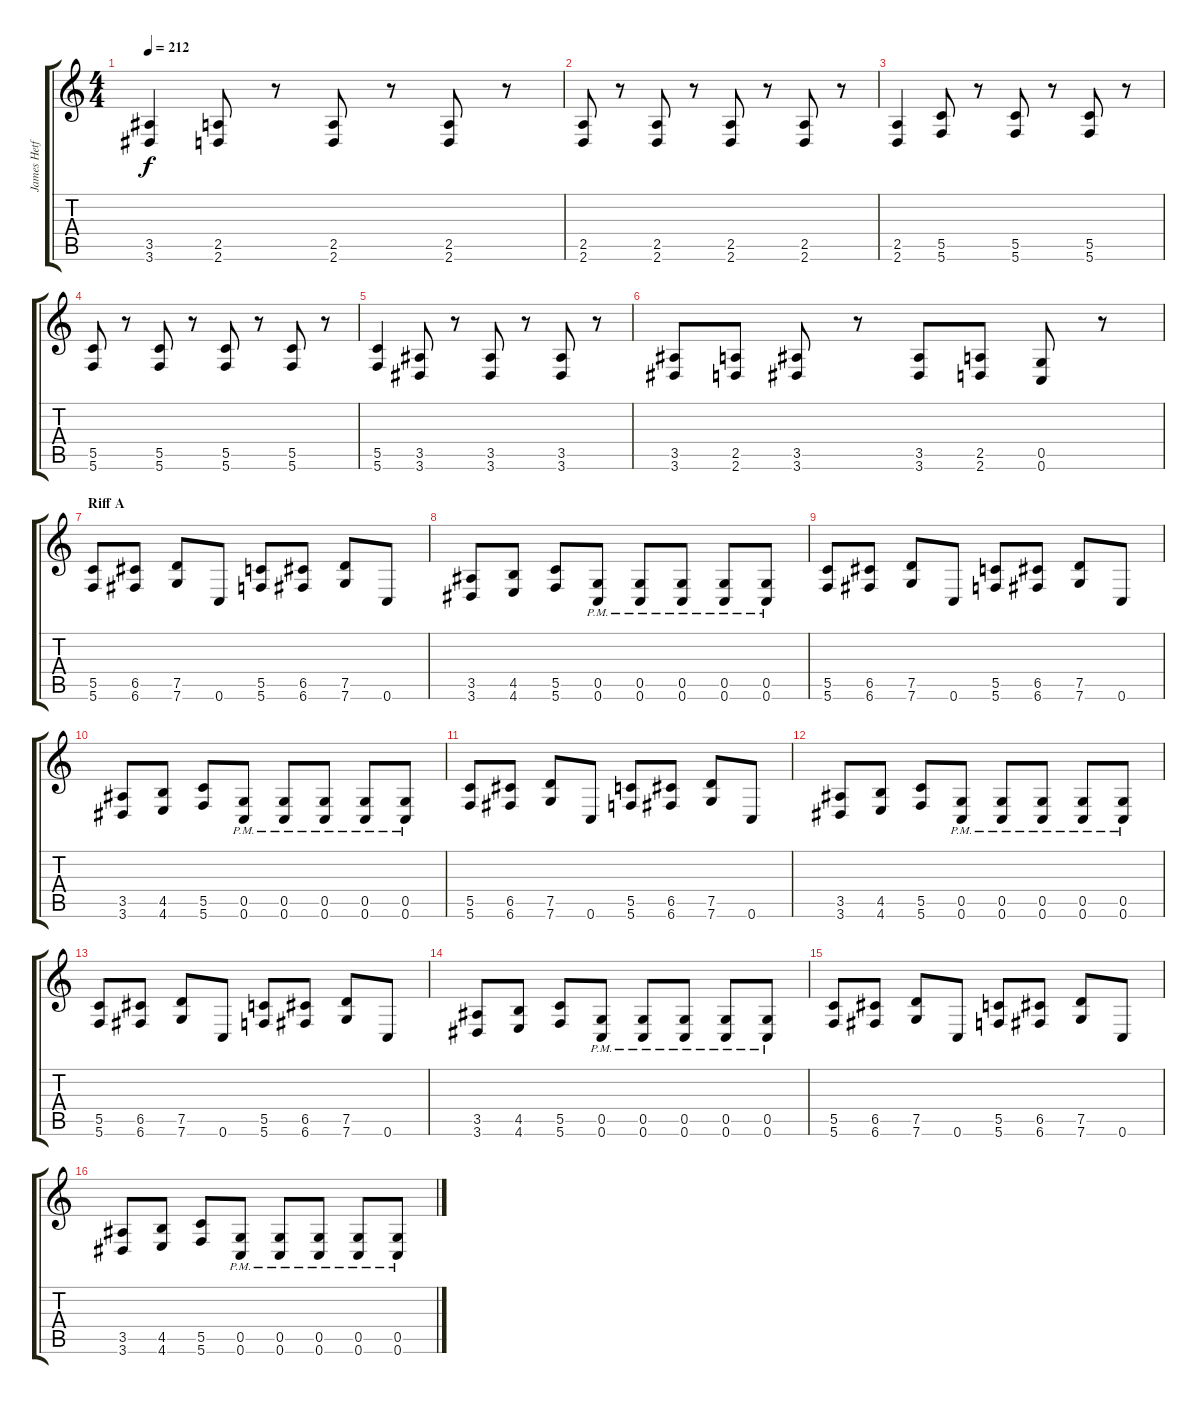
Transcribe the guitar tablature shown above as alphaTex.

\track ("James Hetfield" "James Hetf") {instrument overdrivenguitar}
\staff {score tabs}
\tuning (D4 A3 F3 C3 G2 C2) {hide}
\ts (4 4)
\tempo 212
\clef g2
\ks c
(3.5 3.6).4{dy f} (2.5 2.6).8 r.8 (2.5 2.6).8 r.8 (2.5 2.6).8 r.8 |
(2.5 2.6).8 r.8 (2.5 2.6).8 r.8 (2.5 2.6).8 r.8 (2.5 2.6).8 r.8 |
(2.5 2.6).4 (5.5 5.6).8 r.8 (5.5 5.6).8 r.8 (5.5 5.6).8 r.8 |
(5.5 5.6).8 r.8 (5.5 5.6).8 r.8 (5.5 5.6).8 r.8 (5.5 5.6).8 r.8 |
(5.5 5.6).4 (3.5 3.6).8 r.8 (3.5 3.6).8 r.8 (3.5 3.6).8 r.8 |
(3.5 3.6).8 (2.5 2.6).8 (3.5 3.6).8 r.8 (3.5 3.6).8 (2.5 2.6).8 (0.5 0.6).8 r.8 |
\section ("" "Riff A")
(5.5 5.6).8 (6.5 6.6).8 (7.5 7.6).8 0.6.8 (5.5 5.6).8 (6.5 6.6).8 (7.5 7.6).8 0.6.8 |
(3.5 3.6).8 (4.5 4.6).8 (5.5 5.6).8 (0.5{pm} 0.6).8 (0.5{pm} 0.6).8 (0.5{pm} 0.6).8 (0.5{pm} 0.6).8 (0.5{pm} 0.6).8 |
(5.5 5.6).8 (6.5 6.6).8 (7.5 7.6).8 0.6.8 (5.5 5.6).8 (6.5 6.6).8 (7.5 7.6).8 0.6.8 |
(3.5 3.6).8 (4.5 4.6).8 (5.5 5.6).8 (0.5{pm} 0.6).8 (0.5{pm} 0.6).8 (0.5{pm} 0.6).8 (0.5{pm} 0.6).8 (0.5{pm} 0.6).8 |
(5.5 5.6).8 (6.5 6.6).8 (7.5 7.6).8 0.6.8 (5.5 5.6).8 (6.5 6.6).8 (7.5 7.6).8 0.6.8 |
(3.5 3.6).8 (4.5 4.6).8 (5.5 5.6).8 (0.5{pm} 0.6).8 (0.5{pm} 0.6).8 (0.5{pm} 0.6).8 (0.5{pm} 0.6).8 (0.5{pm} 0.6).8 |
(5.5 5.6).8 (6.5 6.6).8 (7.5 7.6).8 0.6.8 (5.5 5.6).8 (6.5 6.6).8 (7.5 7.6).8 0.6.8 |
(3.5 3.6).8 (4.5 4.6).8 (5.5 5.6).8 (0.5{pm} 0.6).8 (0.5{pm} 0.6).8 (0.5{pm} 0.6).8 (0.5{pm} 0.6).8 (0.5{pm} 0.6).8 |
(5.5 5.6).8 (6.5 6.6).8 (7.5 7.6).8 0.6.8 (5.5 5.6).8 (6.5 6.6).8 (7.5 7.6).8 0.6.8 |
(3.5 3.6).8 (4.5 4.6).8 (5.5 5.6).8 (0.5{pm} 0.6).8 (0.5{pm} 0.6).8 (0.5{pm} 0.6).8 (0.5{pm} 0.6).8 (0.5{pm} 0.6).8
